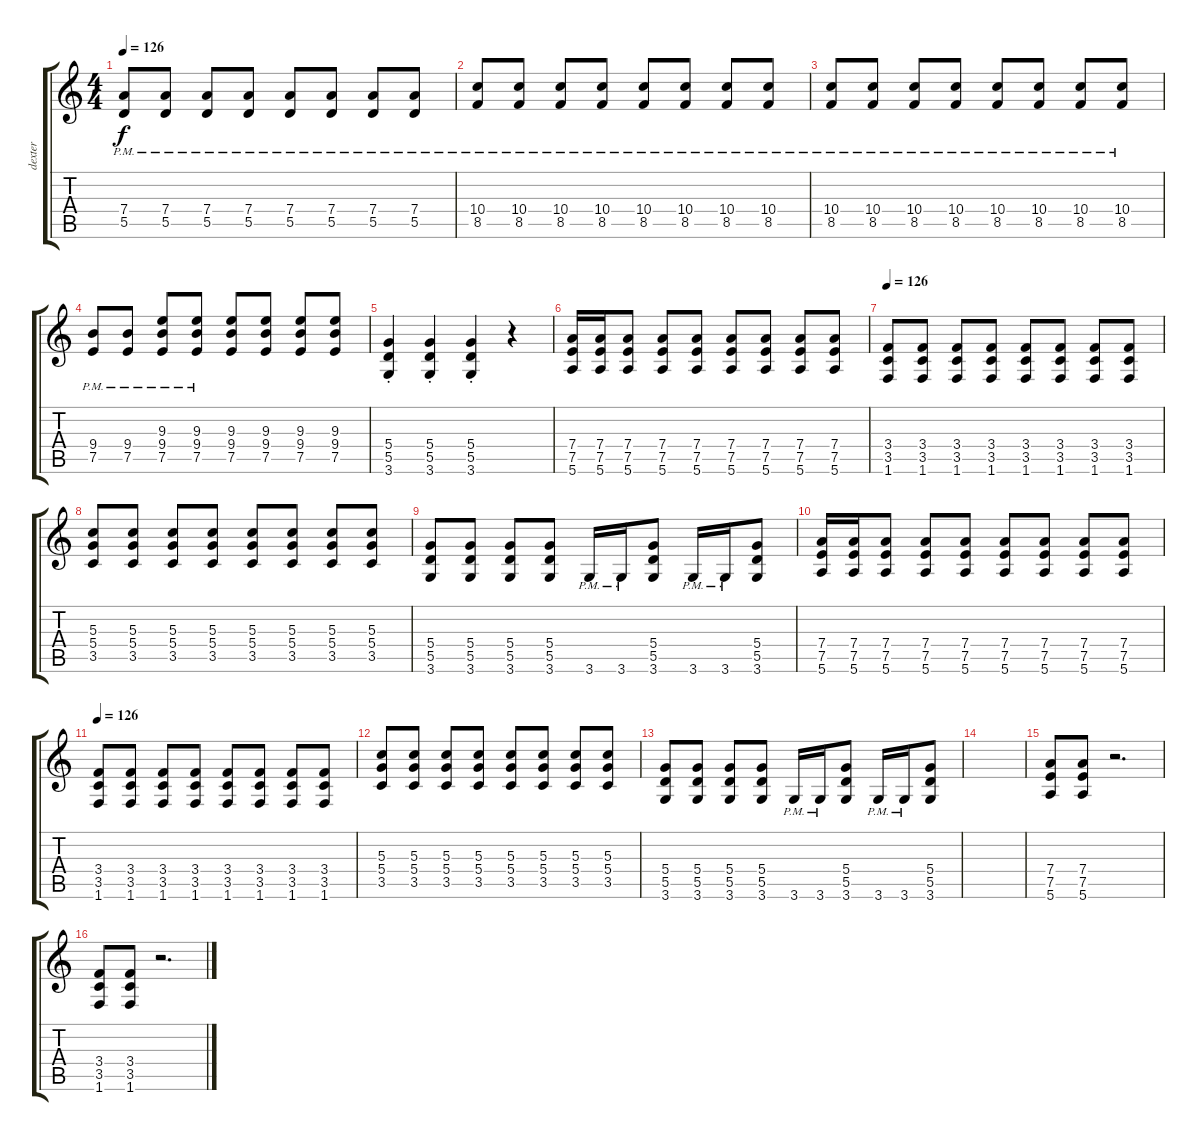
\track ("dexter" "dexter") {instrument distortionguitar}
\staff {score tabs}
\tuning (E4 B3 G3 D3 A2 E2) {hide}
\ts (4 4)
\tempo 126
\clef g2
\ks c
(7.4{pm} 5.5{pm}).8{dy f} (7.4{pm} 5.5{pm}).8 (7.4{pm} 5.5{pm}).8 (7.4{pm} 5.5{pm}).8 (7.4{pm} 5.5{pm}).8 (7.4{pm} 5.5{pm}).8 (7.4{pm} 5.5{pm}).8 (7.4{pm} 5.5{pm}).8 |
(10.4{pm} 8.5{pm}).8 (10.4{pm} 8.5{pm}).8 (10.4{pm} 8.5{pm}).8 (10.4{pm} 8.5{pm}).8 (10.4{pm} 8.5{pm}).8 (10.4{pm} 8.5{pm}).8 (10.4{pm} 8.5{pm}).8 (10.4{pm} 8.5{pm}).8 |
(10.4{pm} 8.5{pm}).8 (10.4{pm} 8.5{pm}).8 (10.4{pm} 8.5{pm}).8 (10.4{pm} 8.5{pm}).8 (10.4{pm} 8.5{pm}).8 (10.4{pm} 8.5{pm}).8 (10.4{pm} 8.5{pm}).8 (10.4{pm} 8.5{pm}).8 |
(9.4{pm} 7.5{pm}).8 (9.4{pm} 7.5).8 (9.3{pm} 9.4{pm} 7.5{pm}).8 (9.3{pm} 9.4{pm} 7.5{pm}).8 (9.3 9.4 7.5).8 (9.3 9.4 7.5).8 (9.3 9.4 7.5).8 (9.3 9.4 7.5).8 |
(5.4{st} 5.5{st} 3.6{st}).4 (5.4{st} 5.5{st} 3.6{st}).4 (5.4{st} 5.5{st} 3.6{st}).4 r.4 |
(7.4 7.5 5.6).16 (7.4 7.5 5.6).16 (7.4 7.5 5.6).8 (7.4 7.5 5.6).8 (7.4 7.5 5.6).8 (7.4 7.5 5.6).8 (7.4 7.5 5.6).8 (7.4 7.5 5.6).8 (7.4 7.5 5.6).8 |
\tempo 126
(3.4 3.5 1.6).8 (3.4 3.5 1.6).8 (3.4 3.5 1.6).8 (3.4 3.5 1.6).8 (3.4 3.5 1.6).8 (3.4 3.5 1.6).8 (3.4 3.5 1.6).8 (3.4 3.5 1.6).8 |
(5.3 5.4 3.5).8 (5.3 5.4 3.5).8 (5.3 5.4 3.5).8 (5.3 5.4 3.5).8 (5.3 5.4 3.5).8 (5.3 5.4 3.5).8 (5.3 5.4 3.5).8 (5.3 5.4 3.5).8 |
(5.4 5.5 3.6).8 (5.4 5.5 3.6).8 (5.4 5.5 3.6).8 (5.4 5.5 3.6).8 3.6{pm}.16 3.6{pm}.16 (5.4 5.5 3.6).8 3.6{pm}.16 3.6{pm}.16 (5.4 5.5 3.6).8 |
(7.4 7.5 5.6).16 (7.4 7.5 5.6).16 (7.4 7.5 5.6).8 (7.4 7.5 5.6).8 (7.4 7.5 5.6).8 (7.4 7.5 5.6).8 (7.4 7.5 5.6).8 (7.4 7.5 5.6).8 (7.4 7.5 5.6).8 |
\tempo 126
(3.4 3.5 1.6).8 (3.4 3.5 1.6).8 (3.4 3.5 1.6).8 (3.4 3.5 1.6).8 (3.4 3.5 1.6).8 (3.4 3.5 1.6).8 (3.4 3.5 1.6).8 (3.4 3.5 1.6).8 |
(5.3 5.4 3.5).8 (5.3 5.4 3.5).8 (5.3 5.4 3.5).8 (5.3 5.4 3.5).8 (5.3 5.4 3.5).8 (5.3 5.4 3.5).8 (5.3 5.4 3.5).8 (5.3 5.4 3.5).8 |
(5.4 5.5 3.6).8 (5.4 5.5 3.6).8 (5.4 5.5 3.6).8 (5.4 5.5 3.6).8 3.6{pm}.16 3.6{pm}.16 (5.4 5.5 3.6).8 3.6{pm}.16 3.6{pm}.16 (5.4 5.5 3.6).8 |
|
(7.4 7.5 5.6).8 (7.4 7.5 5.6).8 r.2{d} |
(3.4 3.5 1.6).8 (3.4 3.5 1.6).8 r.2{d}
